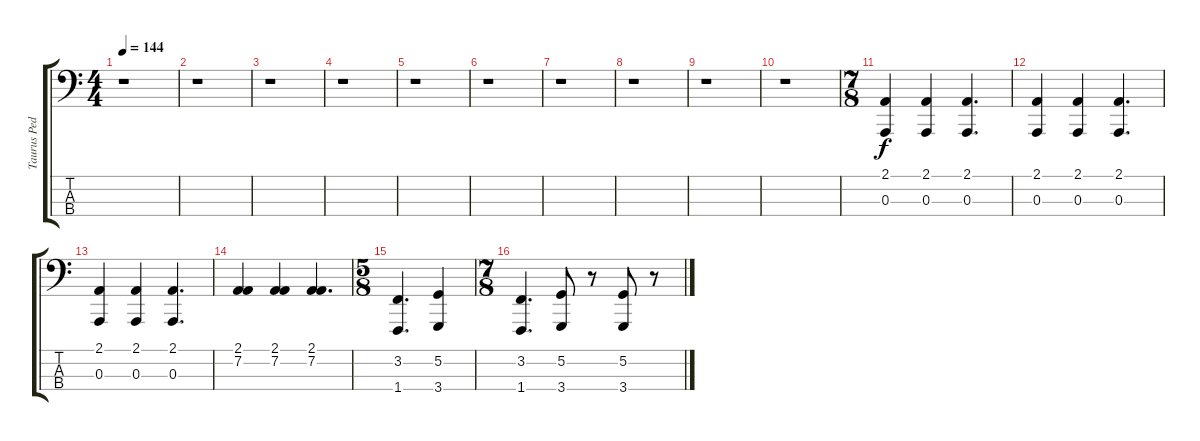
\track ("Taurus Pedals" "Taurus Ped") {instrument lead1square}
\staff {score tabs}
\tuning (G2 D2 A1 E1) {hide}
\ts (4 4)
\tempo 144
\clef f4
\ks c
r.1{dy f} |
r.1 |
r.1 |
r.1 |
r.1 |
r.1 |
r.1 |
r.1 |
r.1 |
r.1 |
\ts (7 8)
(2.1 0.3).4 (2.1 0.3).4 (2.1 0.3).4{d} |
(2.1 0.3).4 (2.1 0.3).4 (2.1 0.3).4{d} |
(2.1 0.3).4 (2.1 0.3).4 (2.1 0.3).4{d} |
(2.1 7.2).4 (2.1 7.2).4 (2.1 7.2).4{d} |
\ts (5 8)
(3.2 1.4).4{d} (5.2 3.4).4 |
\ts (7 8)
(3.2 1.4).4{d} (5.2 3.4).8 r.8 (5.2 3.4).8 r.8
